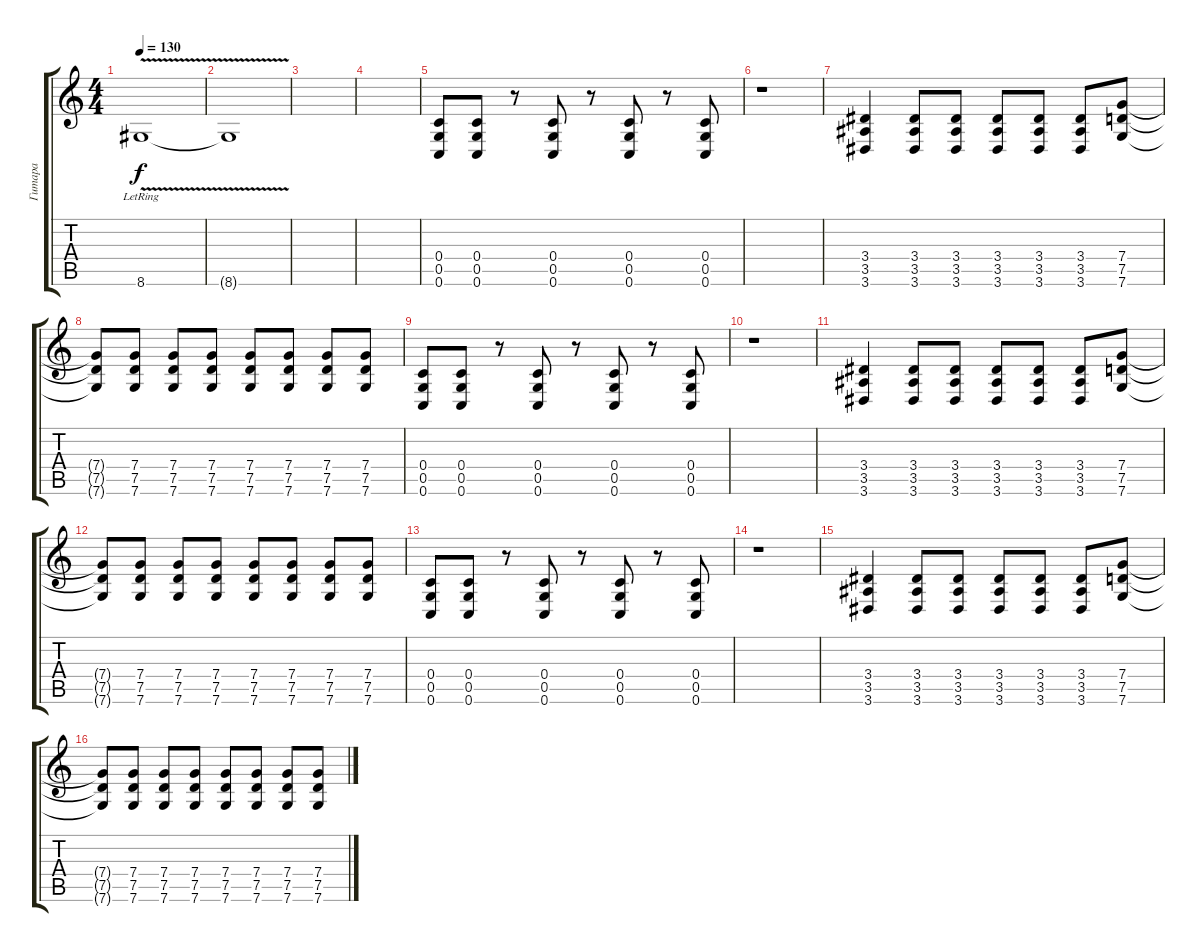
\track ("Гитара" "Гитара") {instrument electricguitarjazz}
\staff {score tabs}
\tuning (D4 A3 F3 C3 G2 C2) {hide}
\ts (4 4)
\tempo 130
\clef g2
\ks c
8.6{v lr}.1{dy f} |
8.6{t}.1 |
|
|
(0.4 0.5 0.6).8{instrument distortionguitar} (0.4 0.5 0.6).8 r.8 (0.4 0.5 0.6).8 r.8 (0.4 0.5 0.6).8 r.8 (0.4 0.5 0.6).8 |
r.1 |
(3.4 3.5 3.6).4 (3.4 3.5 3.6).8 (3.4 3.5 3.6).8 (3.4 3.5 3.6).8 (3.4 3.5 3.6).8 (3.4 3.5 3.6).8 (7.4 7.5 7.6).8 |
(7.4{t} 7.5{t} 7.6{t}).8 (7.4 7.5 7.6).8 (7.4 7.5 7.6).8 (7.4 7.5 7.6).8 (7.4 7.5 7.6).8 (7.4 7.5 7.6).8 (7.4 7.5 7.6).8 (7.4 7.5 7.6).8 |
(0.4 0.5 0.6).8 (0.4 0.5 0.6).8 r.8 (0.4 0.5 0.6).8 r.8 (0.4 0.5 0.6).8 r.8 (0.4 0.5 0.6).8 |
r.1 |
(3.4 3.5 3.6).4 (3.4 3.5 3.6).8 (3.4 3.5 3.6).8 (3.4 3.5 3.6).8 (3.4 3.5 3.6).8 (3.4 3.5 3.6).8 (7.4 7.5 7.6).8 |
(7.4{t} 7.5{t} 7.6{t}).8 (7.4 7.5 7.6).8 (7.4 7.5 7.6).8 (7.4 7.5 7.6).8 (7.4 7.5 7.6).8 (7.4 7.5 7.6).8 (7.4 7.5 7.6).8 (7.4 7.5 7.6).8 |
(0.4 0.5 0.6).8 (0.4 0.5 0.6).8 r.8 (0.4 0.5 0.6).8 r.8 (0.4 0.5 0.6).8 r.8 (0.4 0.5 0.6).8 |
r.1 |
(3.4 3.5 3.6).4 (3.4 3.5 3.6).8 (3.4 3.5 3.6).8 (3.4 3.5 3.6).8 (3.4 3.5 3.6).8 (3.4 3.5 3.6).8 (7.4 7.5 7.6).8 |
(7.4{t} 7.5{t} 7.6{t}).8 (7.4 7.5 7.6).8 (7.4 7.5 7.6).8 (7.4 7.5 7.6).8 (7.4 7.5 7.6).8 (7.4 7.5 7.6).8 (7.4 7.5 7.6).8 (7.4 7.5 7.6).8
